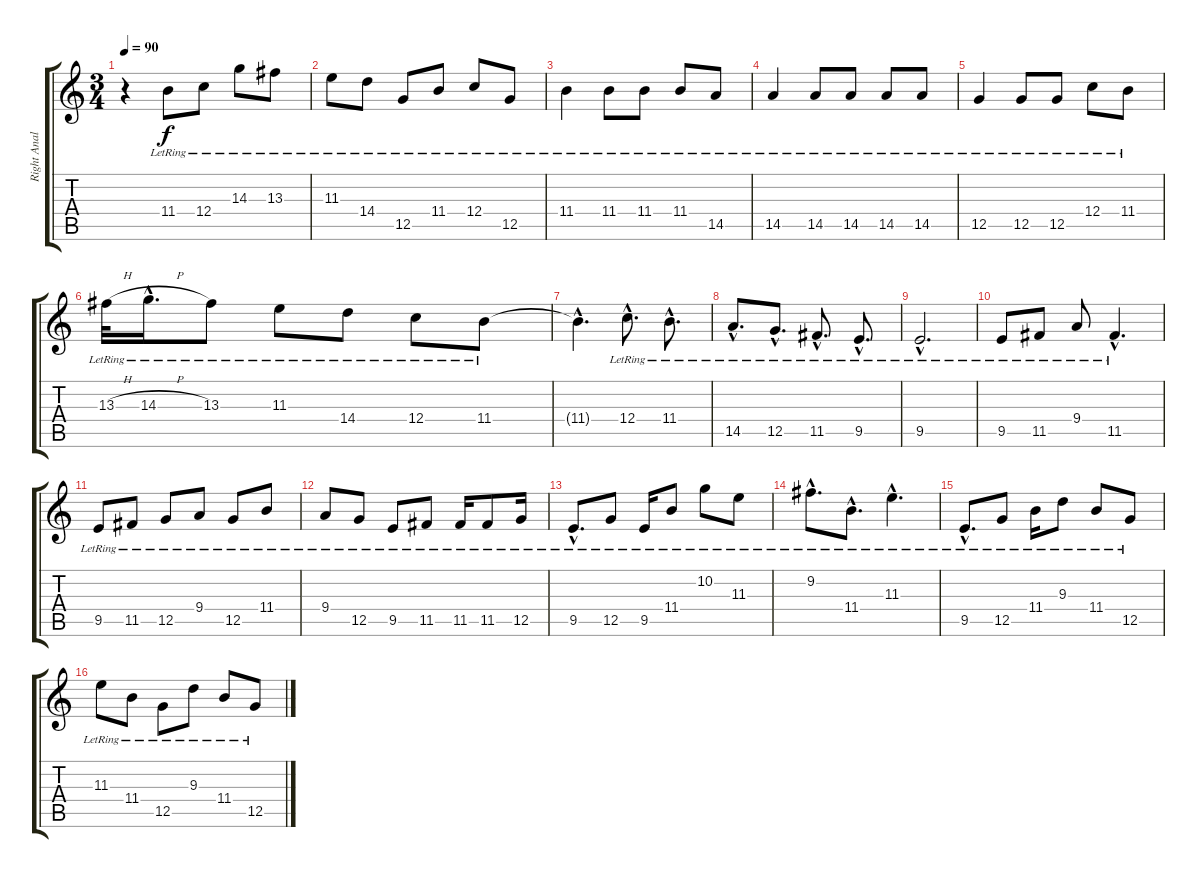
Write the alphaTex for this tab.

\track ("Right Analog Stick" "Right Anal") {instrument distortionguitar}
\staff {score tabs}
\tuning (D4 A3 F3 C3 G2 C2) {hide}
\ts (3 4)
\tempo 90
\clef g2
\ks c
r.4{dy f volume 13 instrument electricguitarjazz} 11.4{lr}.8 12.4{lr}.8 14.3{lr}.8 13.3{lr}.8 |
11.3{lr}.8 14.4{lr}.8 12.5{lr}.8 11.4{lr}.8 12.4{lr}.8 12.5{lr}.8 |
11.4{lr}.4 11.4{lr}.8 11.4{lr}.8 11.4{lr}.8 14.5{lr}.8 |
14.5{lr}.4 14.5{lr}.8 14.5{lr}.8 14.5{lr}.8 14.5{lr}.8 |
12.5{lr}.4 12.5{lr}.8 12.5{lr}.8 12.4{lr}.8 11.4{lr}.8 |
13.3{h lr}.32 14.3{h hac lr}.16{d} 13.3{lr}.8 11.3{lr}.8 14.4{lr}.8 12.4{lr}.8 11.4{lr}.8 |
11.4{hac t}.4{d} 12.4{hac lr}.8{d} 11.4{hac lr}.8{d} |
14.5{hac lr}.8{d} 12.5{hac lr}.8{d} 11.5{hac lr}.8{d} 9.5{hac lr}.8{d} |
9.5{hac lr}.2{d} |
9.5{lr}.8 11.5{lr}.8 9.4{lr}.8 11.5{hac lr}.4{d} |
9.5{lr}.8 11.5{lr}.8 12.5{lr}.8 9.4{lr}.8 12.5{lr}.8 11.4{lr}.8 |
9.4{lr}.8 12.5{lr}.8 9.5{lr}.8 11.5{lr}.8 11.5{lr}.16 11.5{lr}.8 12.5{lr}.16 |
9.5{hac lr}.8{d} 12.5{lr}.8 9.5{lr}.16 11.4{lr}.8 10.2{lr}.8 11.3{lr}.8 |
9.2{hac lr}.8{d} 11.4{hac lr}.8{d} 11.3{hac lr}.4{d} |
9.5{hac lr}.8{d} 12.5{lr}.8 11.4{lr}.16 9.3{lr}.8 11.4{lr}.8 12.5{lr}.8 |
11.3{lr}.8 11.4{lr}.8 12.5{lr}.8 9.3{lr}.8 11.4{lr}.8 12.5{lr}.8
